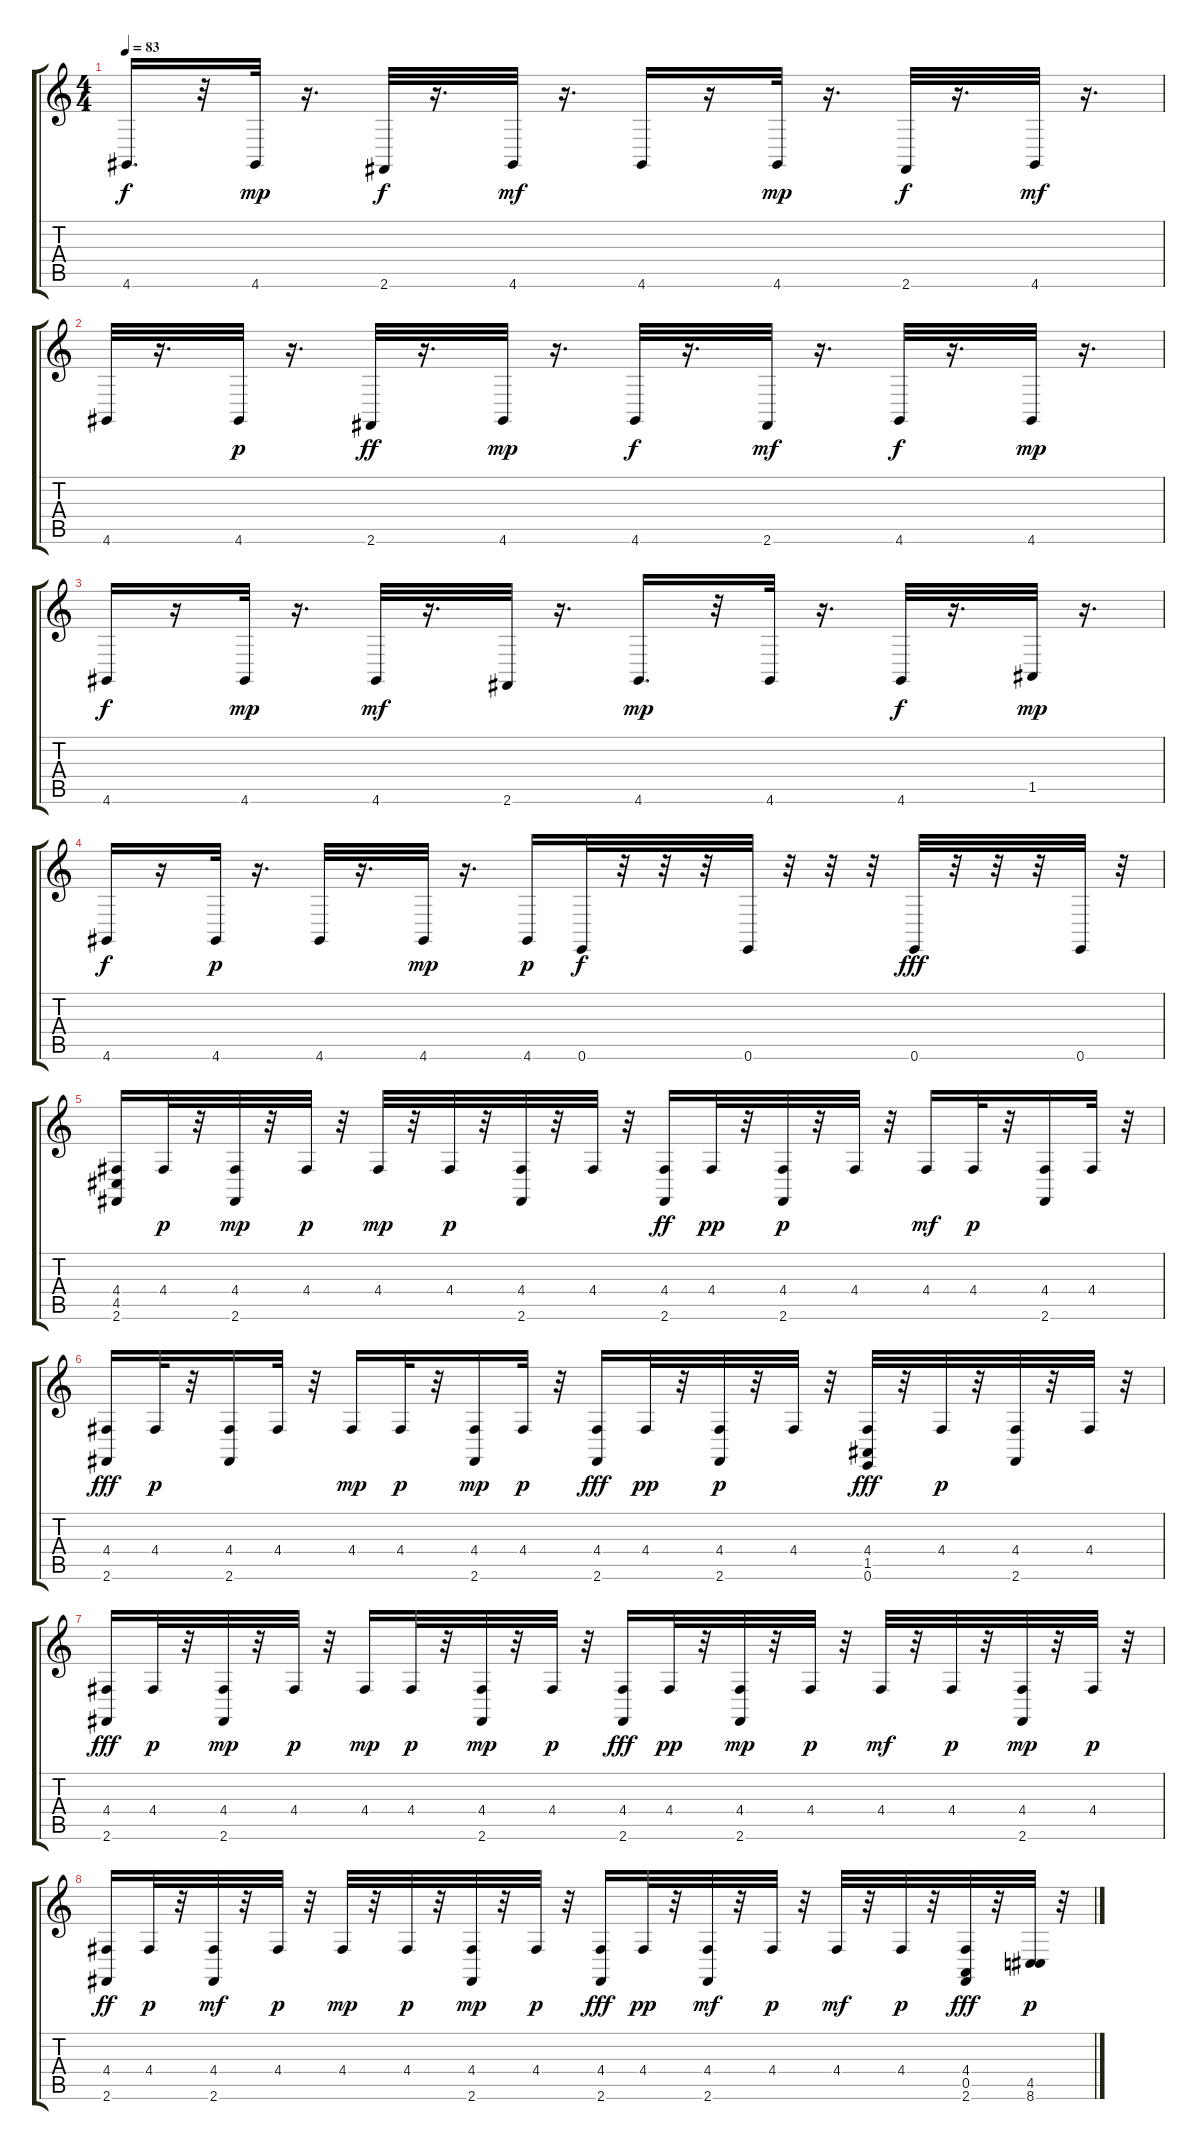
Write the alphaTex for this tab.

\track "" {instrument acousticgrandpiano}
\staff {score tabs}
\tuning (E4 B3 G3 D3 A2 E2) {hide}
\ts (4 4)
\tempo 83
\clef g2
\ks c
4.6.16{d dy f} r.32 4.6.32{dy mp} r.16{d} 2.6.32{dy f} r.16{d} 4.6.32{dy mf} r.16{d} 4.6.16 r.16 4.6.32{dy mp} r.16{d} 2.6.32{dy f} r.16{d} 4.6.32{dy mf} r.16{d} |
4.6.32 r.16{d} 4.6.32{dy p} r.16{d} 2.6.32{dy ff} r.16{d} 4.6.32{dy mp} r.16{d} 4.6.32{dy f} r.16{d} 2.6.32{dy mf} r.16{d} 4.6.32{dy f} r.16{d} 4.6.32{dy mp} r.16{d} |
4.6.16{dy f} r.16 4.6.32{dy mp} r.16{d} 4.6.32{dy mf} r.16{d} 2.6.32 r.16{d} 4.6.16{d dy mp} r.32 4.6.32 r.16{d} 4.6.32{dy f} r.16{d} 1.5.32{dy mp} r.16{d} |
4.6.16{dy f} r.16 4.6.32{dy p} r.16{d} 4.6.32 r.16{d} 4.6.32{dy mp} r.16{d} 4.6.16{dy p} 0.6.32{dy f} r.32 r.32 r.32 0.6.32 r.32 r.32 r.32 0.6.32{dy fff} r.32 r.32 r.32 0.6.32 r.32 |
(4.4 4.5 2.6).16 4.4.32{dy p} r.32 (4.4 2.6).32{dy mp} r.32 4.4.32{dy p} r.32 4.4.32{dy mp} r.32 4.4.32{dy p} r.32 (4.4 2.6).32 r.32 4.4.32 r.32 (4.4 2.6).16{dy ff} 4.4.32{dy pp} r.32 (4.4 2.6).32{dy p} r.32 4.4.32 r.32 4.4.16{dy mf} 4.4.32{dy p} r.32 (4.4 2.6).16 4.4.32 r.32 |
(4.4 2.6).16{dy fff} 4.4.32{dy p} r.32 (4.4 2.6).16 4.4.32 r.32 4.4.16{dy mp} 4.4.32{dy p} r.32 (4.4 2.6).16{dy mp} 4.4.32{dy p} r.32 (4.4 2.6).16{dy fff} 4.4.32{dy pp} r.32 (4.4 2.6).32{dy p} r.32 4.4.32 r.32 (4.4 1.5 0.6).32{dy fff} r.32 4.4.32{dy p} r.32 (4.4 2.6).32 r.32 4.4.32 r.32 |
(4.4 2.6).16{dy fff} 4.4.32{dy p} r.32 (4.4 2.6).32{dy mp} r.32 4.4.32{dy p} r.32 4.4.16{dy mp} 4.4.32{dy p} r.32 (4.4 2.6).32{dy mp} r.32 4.4.32{dy p} r.32 (4.4 2.6).16{dy fff} 4.4.32{dy pp} r.32 (4.4 2.6).32{dy mp} r.32 4.4.32{dy p} r.32 4.4.32{dy mf} r.32 4.4.32{dy p} r.32 (4.4 2.6).32{dy mp} r.32 4.4.32{dy p} r.32 |
(4.4 2.6).16{dy ff} 4.4.32{dy p} r.32 (4.4 2.6).32{dy mf} r.32 4.4.32{dy p} r.32 4.4.32{dy mp} r.32 4.4.32{dy p} r.32 (4.4 2.6).32{dy mp} r.32 4.4.32{dy p} r.32 (4.4 2.6).16{dy fff} 4.4.32{dy pp} r.32 (4.4 2.6).32{dy mf} r.32 4.4.32{dy p} r.32 4.4.32{dy mf} r.32 4.4.32{dy p} r.32 (4.4 0.5 2.6).32{dy fff} r.32 (4.5 8.6).32{dy p} r.32
